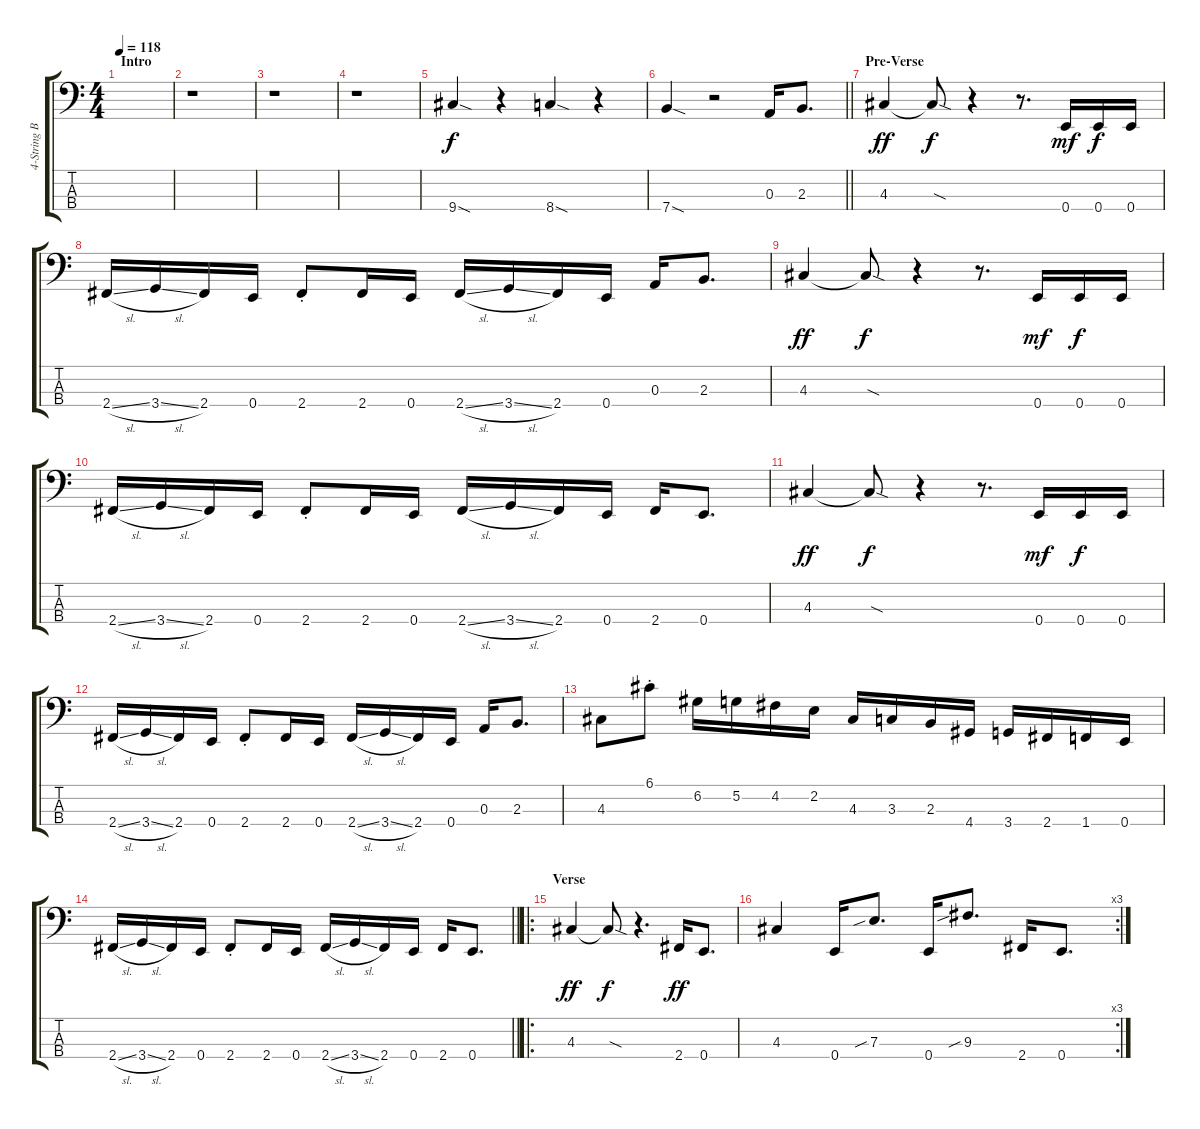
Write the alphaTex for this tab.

\track ("4-String Bass" "4-String B") {instrument electricbasspick}
\staff {score tabs}
\tuning (G2 D2 A1 E1) {hide}
\ts (4 4)
\section ("" "Intro")
\tempo 118
\clef f4
\ks c
|
r.1 |
r.1 |
r.1 |
9.4{sod}.4 r.4 8.4{sod}.4 r.4 |
\barLineRight lightlight
7.4{sod}.4 r.2 0.3.16 2.3.8{d} |
\section ("" "Pre-Verse")
4.3.4{dy ff} 4.3{sod t}.8{dy f} r.4 r.8{d} 0.4.16{dy mf} 0.4.16{dy f} 0.4.16 |
2.4{sl}.16 3.4{sl}.16 2.4.16 0.4.16 2.4{st}.8 2.4.16 0.4.16 2.4{sl}.16 3.4{sl}.16 2.4.16 0.4.16 0.3.16 2.3.8{d} |
4.3.4{dy ff} 4.3{sod t}.8{dy f} r.4 r.8{d} 0.4.16{dy mf} 0.4.16{dy f} 0.4.16 |
2.4{sl}.16 3.4{sl}.16 2.4.16 0.4.16 2.4{st}.8 2.4.16 0.4.16 2.4{sl}.16 3.4{sl}.16 2.4.16 0.4.16 2.4.16 0.4.8{d} |
4.3.4{dy ff} 4.3{sod t}.8{dy f} r.4 r.8{d} 0.4.16{dy mf} 0.4.16{dy f} 0.4.16 |
2.4{sl}.16 3.4{sl}.16 2.4.16 0.4.16 2.4{st}.8 2.4.16 0.4.16 2.4{sl}.16 3.4{sl}.16 2.4.16 0.4.16 0.3.16 2.3.8{d} |
4.3.8 6.1{st}.8 6.2.16 5.2.16 4.2.16 2.2.16 4.3.16 3.3.16 2.3.16 4.4.16 3.4.16 2.4.16 1.4.16 0.4.16 |
\barLineRight lightlight
2.4{sl}.16 3.4{sl}.16 2.4.16 0.4.16 2.4{st}.8 2.4.16 0.4.16 2.4{sl}.16 3.4{sl}.16 2.4.16 0.4.16 2.4.16 0.4.8{d} |
\ro
\section ("" "Verse")
4.3.4{dy ff} 4.3{sod t}.8{dy f} r.4{d} 2.4.16{dy ff} 0.4.8{d} |
\rc 3
4.3.4 0.4.16 7.3{sib}.8{d} 0.4.16 9.3{sib}.8{d} 2.4.16 0.4.8{d}
